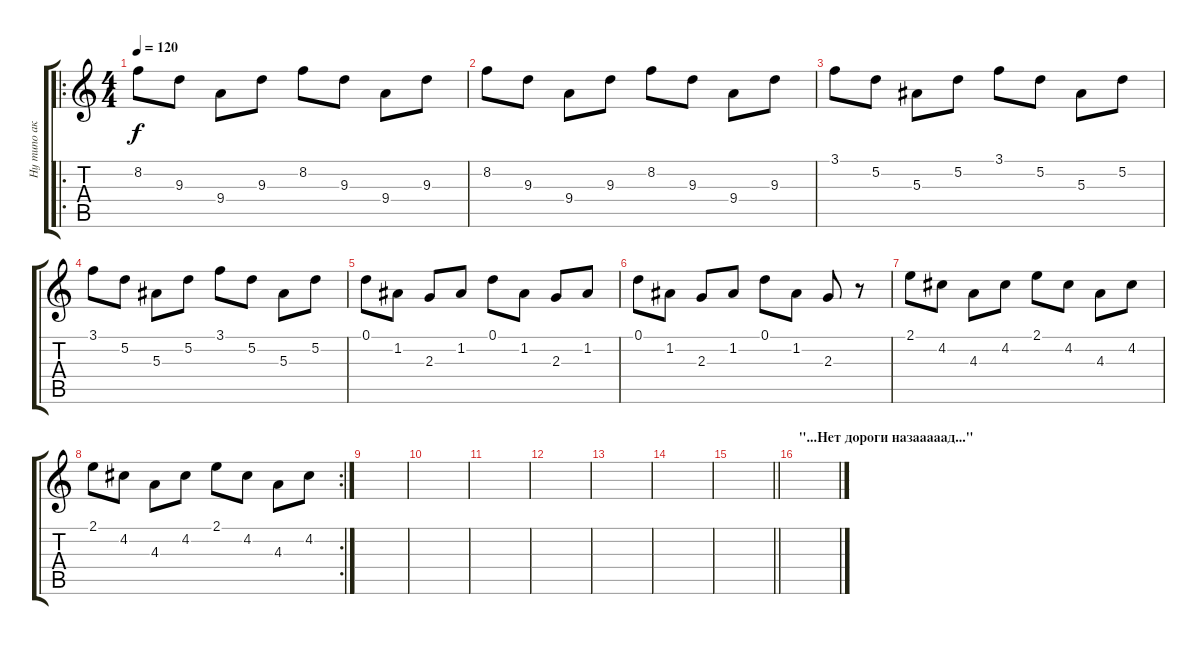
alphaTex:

\track ("Ну типо акустика на заднем фоне" "Ну типо ак") {instrument electricguitarclean}
\staff {score tabs}
\tuning (D4 A3 F3 C3 G2 D2) {hide}
\ro
\ts (4 4)
\tempo 120
\clef g2
\ks c
8.2.8{dy f} 9.3.8 9.4.8 9.3.8 8.2.8 9.3.8 9.4.8 9.3.8 |
8.2.8 9.3.8 9.4.8 9.3.8 8.2.8 9.3.8 9.4.8 9.3.8 |
3.1.8 5.2.8 5.3.8 5.2.8 3.1.8 5.2.8 5.3.8 5.2.8 |
3.1.8 5.2.8 5.3.8 5.2.8 3.1.8 5.2.8 5.3.8 5.2.8 |
0.1.8 1.2.8 2.3.8 1.2.8 0.1.8 1.2.8 2.3.8 1.2.8 |
0.1.8 1.2.8 2.3.8 1.2.8 0.1.8 1.2.8 2.3.8 r.8 |
2.1.8 4.2.8 4.3.8 4.2.8 2.1.8 4.2.8 4.3.8 4.2.8 |
\rc 2
2.1.8 4.2.8 4.3.8 4.2.8 2.1.8 4.2.8 4.3.8 4.2.8 |
|
|
|
|
|
|
\barLineRight lightlight
|
\section ("" "\"...Нет дороги назааааад...\"")
